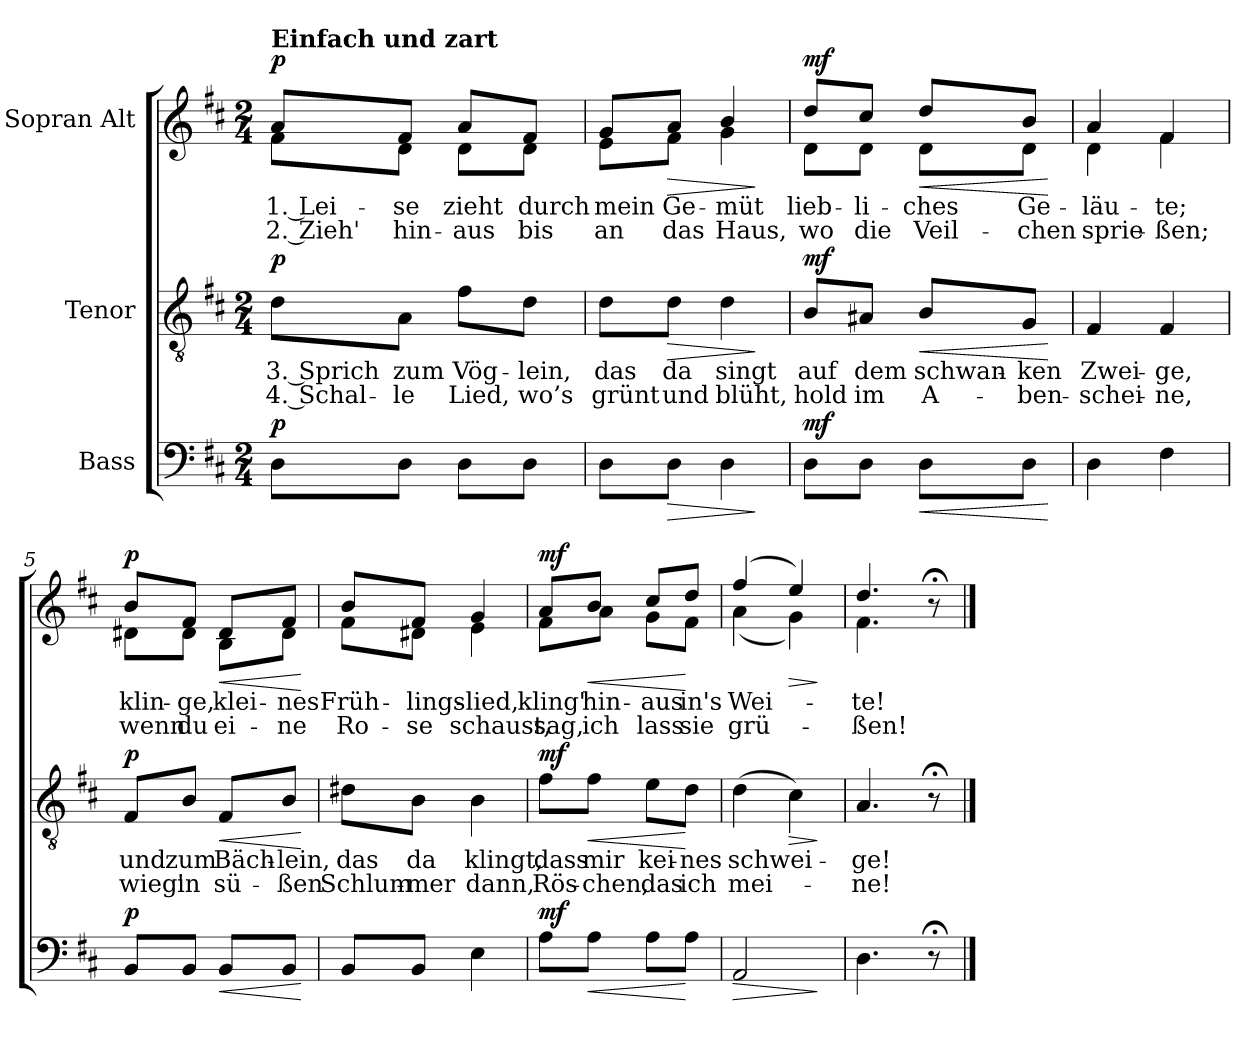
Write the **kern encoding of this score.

**kern	**dynam	**kern	**text	**text	**dynam	**kern	**text	**text	**dynam
*part3	*part3	*part2	*part2	*part2	*part2	*part1	*part1	*part1	*part1
*staff3	*staff3	*staff2	*staff2	*staff2	*staff2	*staff1	*staff1	*staff1	*staff1
*I"Bass	*	*I"Tenor	*	*	*	*I"Sopran Alt	*	*	*
*clefF4	*	*clefGv2	*	*	*	*clefG2	*	*	*
*k[f#c#]	*	*k[f#c#]	*	*	*	*k[f#c#]	*	*	*
*M2/4	*	*M2/4	*	*	*	*M2/4	*	*	*
=1	=1	=1	=1	=1	=1	=1	=1	=1	=1
*	*	*	*	*	*	*^	*	*	*
!	!	!	!	!	!	!LO:TX:a:B:t=Einfach und zart	!	!	!	!
!	!LO:DY:a	!	!	!	!LO:DY:a	!	!	!	!	!LO:DY:a
8D\L	p	8d\L	3. Sprich	4. Schal-	p	8a/L	8f#\L	1. Lei-	2. Zieh'	p
8D\J	.	8A\J	zum	-le	.	8f#/J	8d\J	-se	hin-	.
8D\L	.	8f#\L	Vög-	Lied,	.	8a/L	8d\L	zieht	-aus	.
8D\J	.	8d\J	-lein,	wo’s	.	8f#/J	8d\J	durch	bis	.
=2	=2	=2	=2	=2	=2	=2	=2	=2	=2	=2
8D\L	.	8d\L	das	grünt	.	8g/L	8e\L	mein	an	.
!	!LO:HP:b	!	!	!	!LO:HP:b	!	!	!	!	!LO:HP:b
8D\J	>	8d\J	da	und	>	8a/J	8f#\J	Ge-	das	>
4D\	.	4d\	singt	blüht,	.	4b/	4g\	-müt	Haus,	.
*	*	*	*	*	*	*v	*v	*	*	*
.	]	.	.	.	]	.	.	.	]
=3	=3	=3	=3	=3	=3	=3	=3	=3	=3
*	*	*	*	*	*	*^	*	*	*
!	!LO:DY:a	!	!	!	!LO:DY:a	!	!	!	!	!LO:DY:a
8D\L	mf	8B/L	auf	hold	mf	8dd/L	8d\L	lieb-	wo	mf
8D\J	.	8A#X/J	dem	im	.	8cc#/J	8d\J	-li-	die	.
!	!LO:HP:b	!	!	!	!LO:HP:b	!	!	!	!	!LO:HP:b
8D\L	<	8B/L	schwan-	A-	<	8dd/L	8d\L	-ches	Veil-	<
8D\J	.	8G/J	-ken	-ben-	.	8b/J	8d\J	Ge-	-chen	.
*	*	*	*	*	*	*v	*v	*	*	*
.	[	.	.	.	[	.	.	.	[
=4	=4	=4	=4	=4	=4	=4	=4	=4	=4
*	*	*	*	*	*	*^	*	*	*
4D\	.	4F#/	Zwei-	-schei-	.	4a/	4d\	-läu-	sprie-	.
4F#\	.	4F#/	-ge,	-ne,	.	4f#/	4f#\	-te;	-ßen;	.
!!LO:LB:g=z	!!
=5	=5	=5	=5	=5	=5	=5	=5	=5	=5	=5
!	!LO:DY:a	!	!	!	!LO:DY:a	!	!	!	!	!LO:DY:a
8BB/L	p	8F#/L	und	wieg'	p	8b/L	8d#X\L	klin-	wenn	p
8BB/J	.	8B/J	zum	in	.	8f#/J	8d#\J	-ge,	du	.
!	!LO:HP:b	!	!	!	!LO:HP:b	!	!	!	!	!LO:HP:b
8BB/L	<	8F#/L	Bäch-	sü-	<	8d#/L	8B\L	klei-	ei-	<
8BB/J	.	8B/J	-lein,	-ßen	.	8f#/J	8d#\J	-nes	-ne	.
*	*	*	*	*	*	*v	*v	*	*	*
.	[	.	.	.	[	.	.	.	[
=6	=6	=6	=6	=6	=6	=6	=6	=6	=6
*	*	*	*	*	*	*^	*	*	*
8BB/L	.	8d#X\L	das	Schlum-	.	8b/L	8f#\L	Früh-	Ro-	.
8BB/J	.	8B\J	da	-mer	.	8f#/J	8d#X\J	-lings-	-se	.
4E\	.	4B\	klingt,	dann,	.	4g/	4e\	-lied,	schaust,	.
=7	=7	=7	=7	=7	=7	=7	=7	=7	=7	=7
!	!LO:DY:a	!	!	!	!LO:DY:a	!	!	!	!	!LO:DY:a
8A\L	mf	8f#\L	dass	Rös-	mf	8a/L	8f#\L	kling'	sag,	mf
!	!LO:HP:b	!	!	!	!LO:HP:b	!	!	!	!	!LO:HP:b
8A\J	<	8f#\J	mir	-chen,	<	8b/J	8a\J	hin-	ich	<
8A\L	.	8e\L	kei-	das	.	8cc#/L	8g\L	-aus	lass	.
8A\J	[	8d\J	-nes	ich	[	8dd/J	8f#\J	in's	sie	[
=8	=8	=8	=8	=8	=8	=8	=8	=8	=8	=8
!	!LO:HP:b	!	!	!	!	!	!	!	!	!
2AA/	>	(4d\	schwei-	mei-	.	(4ff#/	(4a\	Wei-	grü-	.
!	!	!	!	!	!LO:HP:b	!	!	!	!	!LO:HP:b
.	.	4c#\)	.	.	>	4ee/)	4g\)	.	.	>
*	*	*	*	*	*	*v	*v	*	*	*
.	]	.	.	.	]	.	.	.	]
=9	=9	=9	=9	=9	=9	=9	=9	=9	=9
*	*	*	*	*	*	*^	*	*	*
4.D\	.	4.A/	-ge!	-ne!	.	4.dd/	4.f#\	-te!	-ßen!	.
8r;<	.	8r;<	.	.	.	8r;<	8ryy	.	.	.
*	*	*	*	*	*	*v	*v	*	*	*
==	==	==	==	==	==	==	==	==	==
*-	*-	*-	*-	*-	*-	*-	*-	*-	*-
